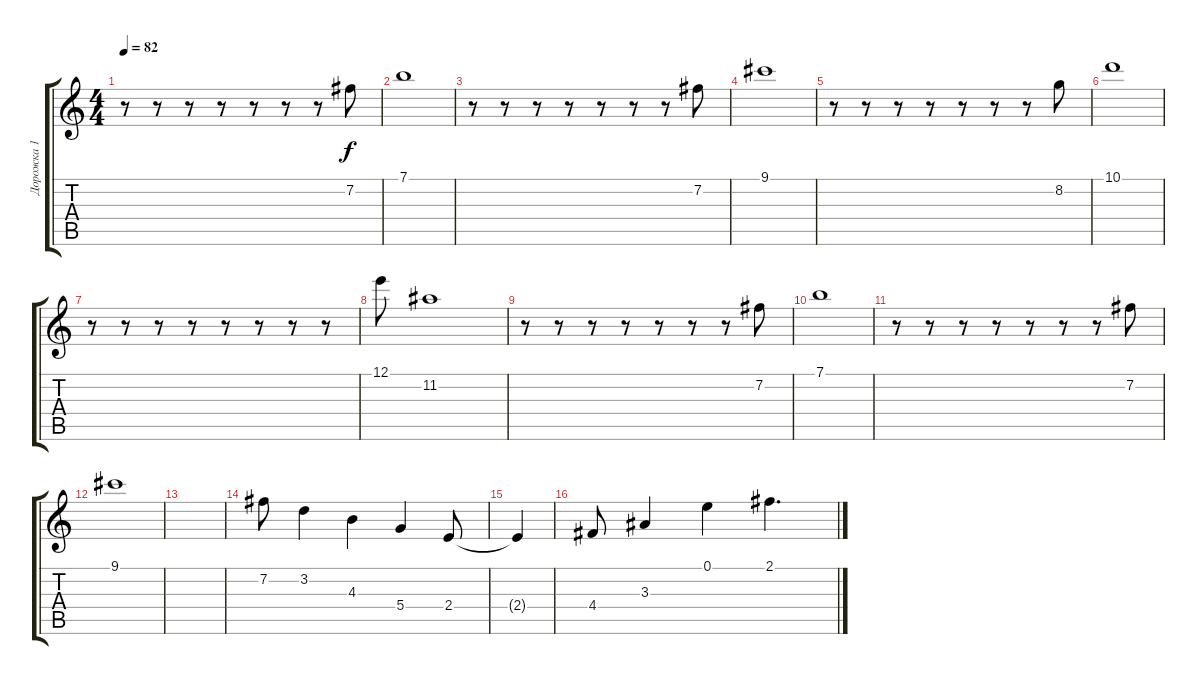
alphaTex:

\track ("Дорожка 1" "Дорожка 1") {instrument electricguitarclean}
\staff {score tabs}
\tuning (E4 B3 G3 D3 A2 E2) {hide}
\ts (4 4)
\tempo 82
\clef g2
\ks c
r.8{dy f} r.8 r.8 r.8 r.8 r.8 r.8 7.2.8 |
7.1.1 |
r.8 r.8 r.8 r.8 r.8 r.8 r.8 7.2.8 |
9.1.1 |
r.8 r.8 r.8 r.8 r.8 r.8 r.8 8.2.8 |
10.1.1 |
r.8 r.8 r.8 r.8 r.8 r.8 r.8 r.8 |
12.1.8 11.2.1 |
r.8 r.8 r.8 r.8 r.8 r.8 r.8 7.2.8 |
7.1.1 |
r.8 r.8 r.8 r.8 r.8 r.8 r.8 7.2.8 |
9.1.1 |
|
7.2.8 3.2.4 4.3.4 5.4.4 2.4.8 |
2.4{t}.4 |
4.4.8 3.3.4 0.1.4 2.1.4{d}
